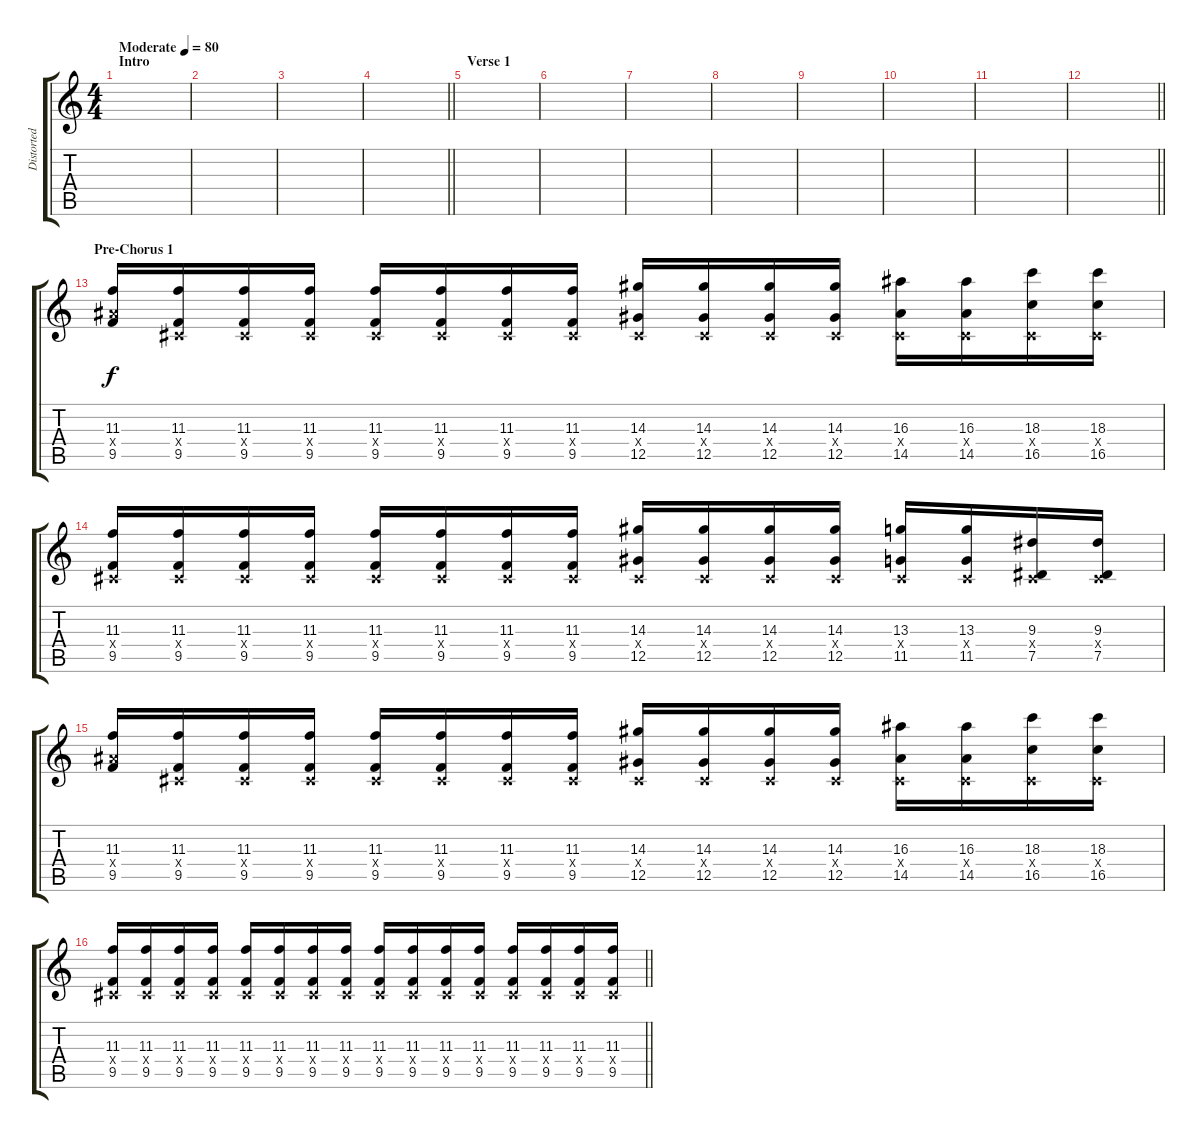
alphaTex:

\track ("Distorted Guitar 1" "Distorted ") {instrument distortionguitar}
\staff {score tabs}
\tuning (Eb4 Bb3 Gb3 Db3 Ab2 Db2) {hide}
\ts (4 4)
\section ("" "Intro")
\tempo (80 "Moderate")
\clef g2
\ks c
|
|
|
\barLineRight lightlight
|
\section ("" "Verse 1")
|
|
|
|
|
|
|
\barLineRight lightlight
|
\section ("" "Pre-Chorus 1")
(11.3 9.4{x} 9.5).16 (11.3 0.4{x} 9.5).16 (11.3 0.4{x} 9.5).16 (11.3 0.4{x} 9.5).16 (11.3 0.4{x} 9.5).16 (11.3 0.4{x} 9.5).16 (11.3 0.4{x} 9.5).16 (11.3 0.4{x} 9.5).16 (14.3 0.4{x} 12.5).16 (14.3 0.4{x} 12.5).16 (14.3 0.4{x} 12.5).16 (14.3 0.4{x} 12.5).16 (16.3 0.4{x} 14.5).16 (16.3 0.4{x} 14.5).16 (18.3 0.4{x} 16.5).16 (18.3 0.4{x} 16.5).16 |
(11.3 0.4{x} 9.5).16 (11.3 0.4{x} 9.5).16 (11.3 0.4{x} 9.5).16 (11.3 0.4{x} 9.5).16 (11.3 0.4{x} 9.5).16 (11.3 0.4{x} 9.5).16 (11.3 0.4{x} 9.5).16 (11.3 0.4{x} 9.5).16 (14.3 0.4{x} 12.5).16 (14.3 0.4{x} 12.5).16 (14.3 0.4{x} 12.5).16 (14.3 0.4{x} 12.5).16 (13.3 0.4{x} 11.5).16 (13.3 0.4{x} 11.5).16 (9.3 0.4{x} 7.5).16 (9.3 0.4{x} 7.5).16 |
(11.3 9.4{x} 9.5).16 (11.3 0.4{x} 9.5).16 (11.3 0.4{x} 9.5).16 (11.3 0.4{x} 9.5).16 (11.3 0.4{x} 9.5).16 (11.3 0.4{x} 9.5).16 (11.3 0.4{x} 9.5).16 (11.3 0.4{x} 9.5).16 (14.3 0.4{x} 12.5).16 (14.3 0.4{x} 12.5).16 (14.3 0.4{x} 12.5).16 (14.3 0.4{x} 12.5).16 (16.3 0.4{x} 14.5).16 (16.3 0.4{x} 14.5).16 (18.3 0.4{x} 16.5).16 (18.3 0.4{x} 16.5).16 |
\barLineRight lightlight
(11.3 0.4{x} 9.5).16 (11.3 0.4{x} 9.5).16 (11.3 0.4{x} 9.5).16 (11.3 0.4{x} 9.5).16 (11.3 0.4{x} 9.5).16 (11.3 0.4{x} 9.5).16 (11.3 0.4{x} 9.5).16 (11.3 0.4{x} 9.5).16 (11.3 0.4{x} 9.5).16 (11.3 0.4{x} 9.5).16 (11.3 0.4{x} 9.5).16 (11.3 0.4{x} 9.5).16 (11.3 0.4{x} 9.5).16 (11.3 0.4{x} 9.5).16 (11.3 0.4{x} 9.5).16 (11.3 0.4{x} 9.5).16
